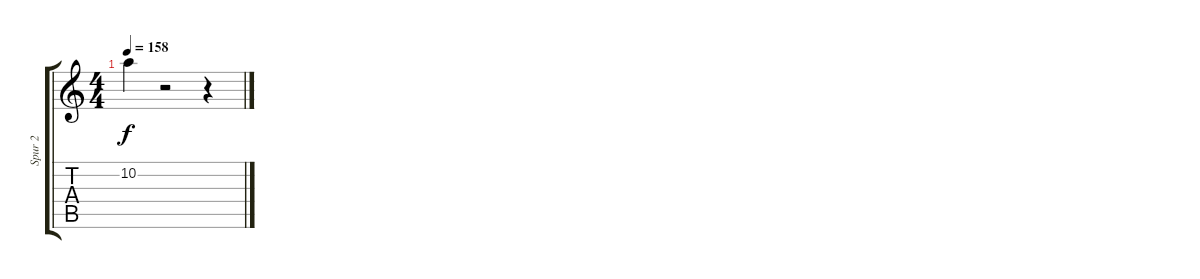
\track ("Spur 2" "Spur 2") {instrument distortionguitar}
\staff {score tabs}
\tuning (E4 B3 G3 D3 A2 E2) {hide}
\ts (4 4)
\tempo 158
\clef g2
\ks c
10.2.4{dy f} r.2 r.4
